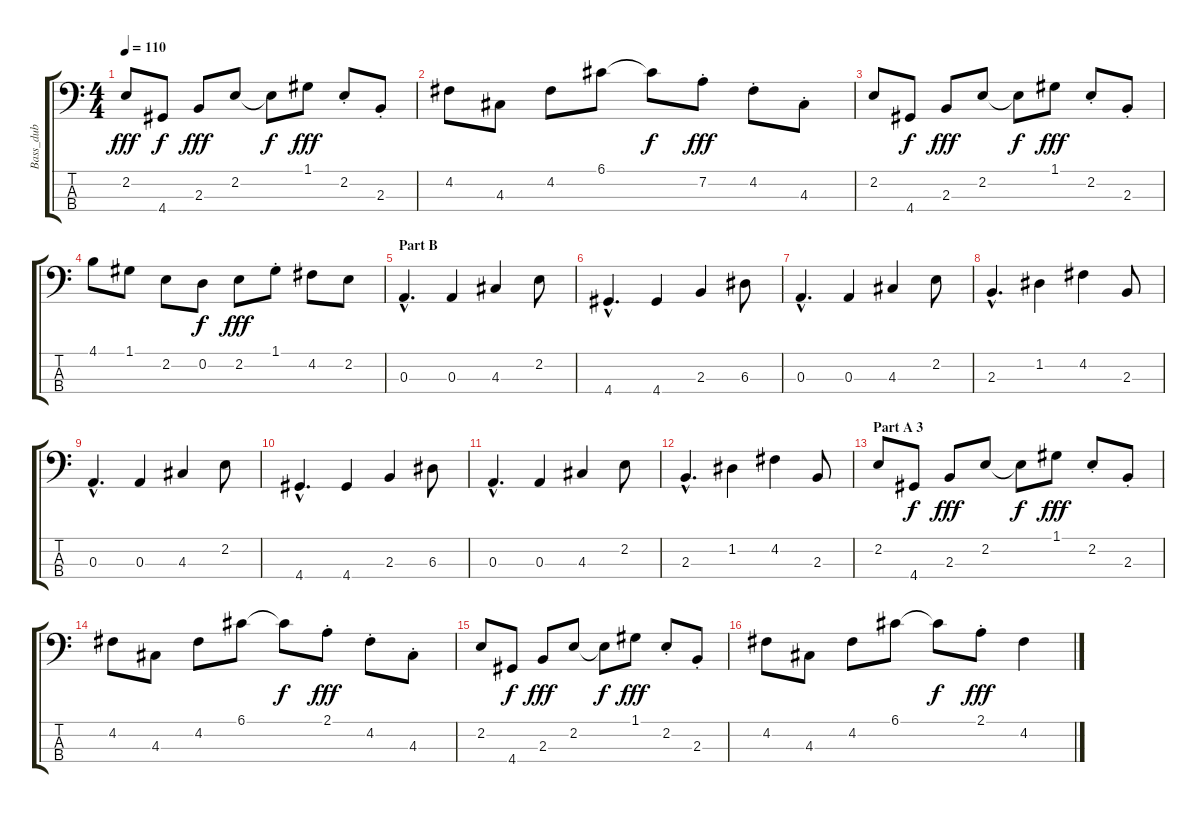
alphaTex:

\track ("Bass_dub" "Bass_dub") {instrument electricguitarmuted}
\staff {score tabs}
\tuning (G2 D2 A1 E1) {hide}
\ts (4 4)
\tempo 110
\clef f4
\ks c
2.2.8{dy fff} 4.4.8{dy f} 2.3.8{dy fff} 2.2.8 2.2{t}.8{dy f} 1.1.8{dy fff} 2.2{st}.8 2.3{st}.8 |
4.2.8 4.3.8 4.2.8 6.1.8 6.1{t}.8{dy f} 7.2{st}.8{dy fff} 4.2{st}.8 4.3{st}.8 |
2.2.8 4.4.8{dy f} 2.3.8{dy fff} 2.2.8 2.2{t}.8{dy f} 1.1.8{dy fff} 2.2{st}.8 2.3{st}.8 |
4.1.8 1.1.8 2.2.8 0.2.8{dy f} 2.2.8{dy fff} 1.1{st}.8 4.2.8 2.2.8 |
\section ("" "Part B")
0.3{hac}.4{d} 0.3.4 4.3.4 2.2.8 |
4.4{hac}.4{d} 4.4.4 2.3.4 6.3.8 |
0.3{hac}.4{d} 0.3.4 4.3.4 2.2.8 |
2.3{hac}.4{d} 1.2.4 4.2.4 2.3.8 |
0.3{hac}.4{d} 0.3.4 4.3.4 2.2.8 |
4.4{hac}.4{d} 4.4.4 2.3.4 6.3.8 |
0.3{hac}.4{d} 0.3.4 4.3.4 2.2.8 |
2.3{hac}.4{d} 1.2.4 4.2.4 2.3.8 |
\section ("" "Part A 3")
2.2.8 4.4.8{dy f} 2.3.8{dy fff} 2.2.8 2.2{t}.8{dy f} 1.1.8{dy fff} 2.2{st}.8 2.3{st}.8 |
4.2.8 4.3.8 4.2.8 6.1.8 6.1{t}.8{dy f} 2.1{st}.8{dy fff} 4.2{st}.8 4.3{st}.8 |
2.2.8 4.4.8{dy f} 2.3.8{dy fff} 2.2.8 2.2{t}.8{dy f} 1.1.8{dy fff} 2.2{st}.8 2.3{st}.8 |
4.2.8 4.3.8 4.2.8 6.1.8 6.1{t}.8{dy f} 2.1{st}.8{dy fff} 4.2.4
